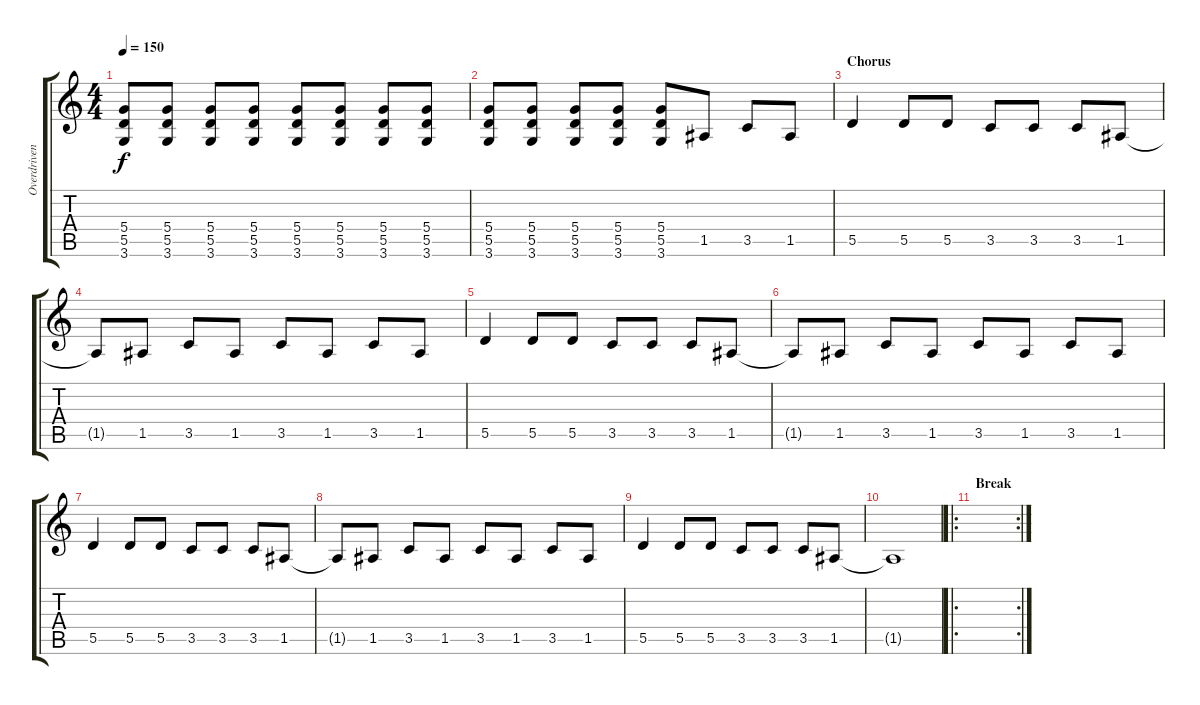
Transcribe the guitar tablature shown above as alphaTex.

\track ("Overdriven Guitar" "Overdriven") {instrument overdrivenguitar}
\staff {score tabs}
\tuning (E4 B3 G3 D3 A2 E2) {hide}
\ts (4 4)
\tempo 150
\clef g2
\ks c
(5.4 5.5 3.6).8{dy f} (5.4 5.5 3.6).8 (5.4 5.5 3.6).8 (5.4 5.5 3.6).8 (5.4 5.5 3.6).8 (5.4 5.5 3.6).8 (5.4 5.5 3.6).8 (5.4 5.5 3.6).8 |
(5.4 5.5 3.6).8 (5.4 5.5 3.6).8 (5.4 5.5 3.6).8 (5.4 5.5 3.6).8 (5.4 5.5 3.6).8 1.5.8 3.5.8 1.5.8 |
\section ("" "Chorus")
5.5.4 5.5.8 5.5.8 3.5.8 3.5.8 3.5.8 1.5.8 |
1.5{t}.8 1.5.8 3.5.8 1.5.8 3.5.8 1.5.8 3.5.8 1.5.8 |
5.5.4 5.5.8 5.5.8 3.5.8 3.5.8 3.5.8 1.5.8 |
1.5{t}.8 1.5.8 3.5.8 1.5.8 3.5.8 1.5.8 3.5.8 1.5.8 |
5.5.4 5.5.8 5.5.8 3.5.8 3.5.8 3.5.8 1.5.8 |
1.5{t}.8 1.5.8 3.5.8 1.5.8 3.5.8 1.5.8 3.5.8 1.5.8 |
5.5.4 5.5.8 5.5.8 3.5.8 3.5.8 3.5.8 1.5.8 |
1.5{t}.1 |
\ro
\rc 2
\section ("" "Break")
